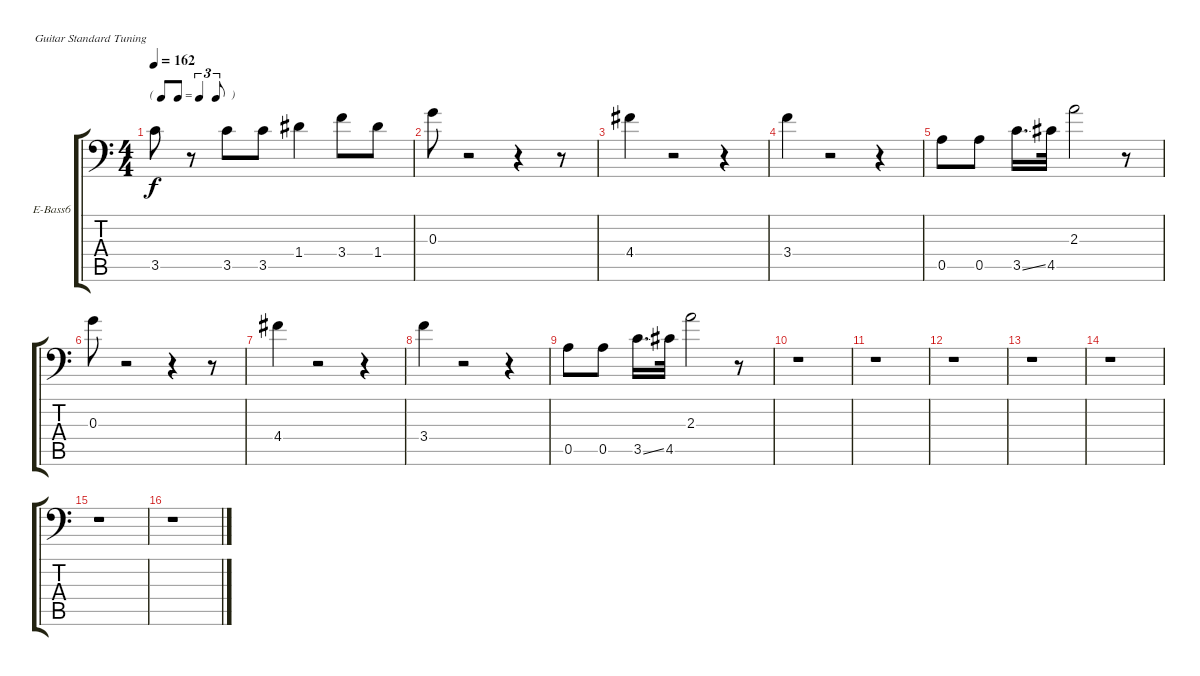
\bracketExtendMode groupsimilarinstruments
\firstSystemTrackNameOrientation horizontal
\otherSystemsTrackNameOrientation horizontal
\track ("Bass" "E-Bass6") {instrument electricbassfinger}
\staff {score tabs}
\tuning (E4 B3 G3 D3 A2 E2)
\ts (4 4)
\tf triplet8th
\tempo 162
\clef f4
\ks c
3.5.8{dy f} r.8 3.5.8 3.5.8 1.4.4 3.4.8 1.4.8 |
0.3.8 r.2 r.4 r.8 |
4.4.4 r.2 r.4 |
3.4.4 r.2 r.4 |
0.5.8 0.5.8 3.5{ss}.16{d} 4.5.32 2.3.2 r.8 |
0.3.8 r.2 r.4 r.8 |
4.4.4 r.2 r.4 |
3.4.4 r.2 r.4 |
0.5.8 0.5.8 3.5{ss}.16{d} 4.5.32 2.3.2 r.8 |
r.1 |
r.1 |
r.1 |
r.1 |
r.1 |
r.1 |
r.1
